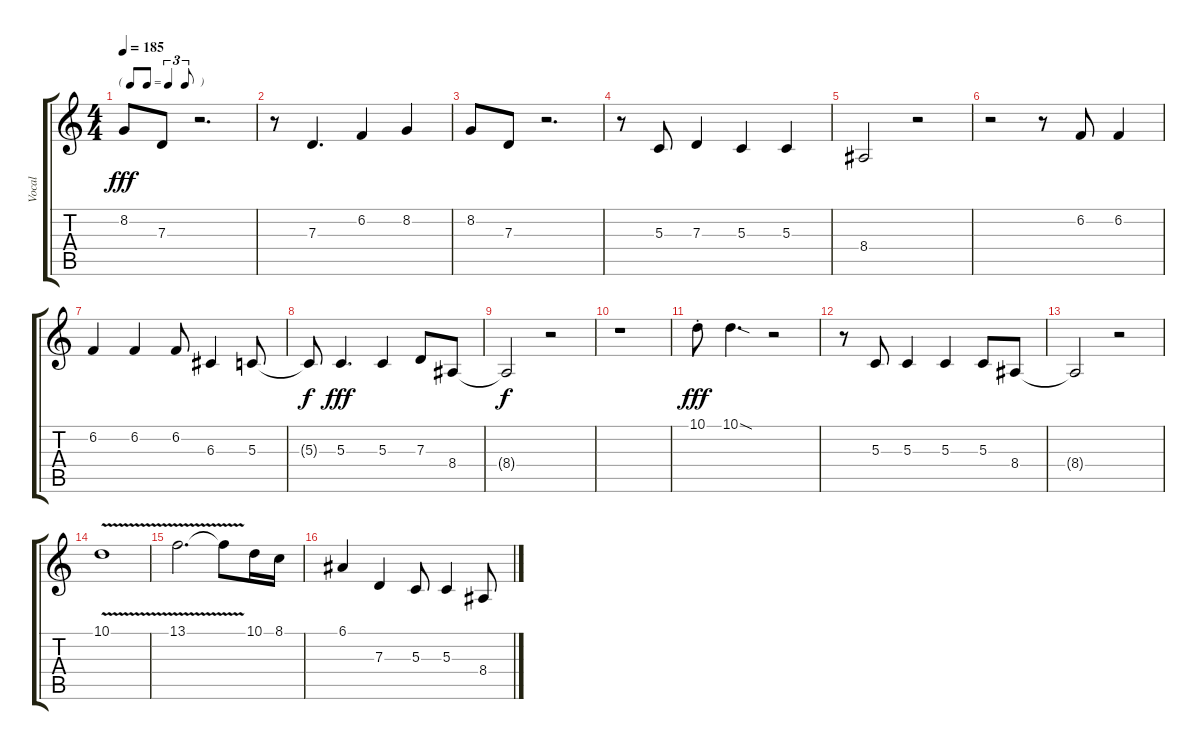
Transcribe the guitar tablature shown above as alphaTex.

\track ("Vocal" "Vocal") {instrument lead3calliope}
\staff {score tabs}
\tuning (E4 B3 G3 D3 A2 E2) {hide}
\ts (4 4)
\tf triplet8th
\tempo 185
\clef g2
\ks c
8.2.8{dy fff} 7.3.8 r.2{d} |
r.8 7.3.4{d} 6.2.4 8.2.4 |
8.2.8 7.3.8 r.2{d} |
r.8 5.3.8 7.3.4 5.3.4 5.3.4 |
8.4.2 r.2 |
r.2 r.8 6.2.8 6.2.4 |
6.2.4 6.2.4 6.2.8 6.3.4 5.3.8 |
5.3{t}.8{dy f} 5.3.4{d dy fff} 5.3.4 7.3.8 8.4.8 |
8.4{t}.2{dy f} r.2 |
r.1 |
10.1{st}.8{dy fff} 10.1{sod}.4{d} r.2 |
r.8 5.3.8 5.3.4 5.3.4 5.3.8 8.4.8 |
8.4{t}.2 r.2 |
10.1{v}.1 |
13.1{v}.2{d} 13.1{t}.8 10.1.16 8.1.16 |
6.1.4 7.3.4 5.3.8 5.3.4 8.4.8
